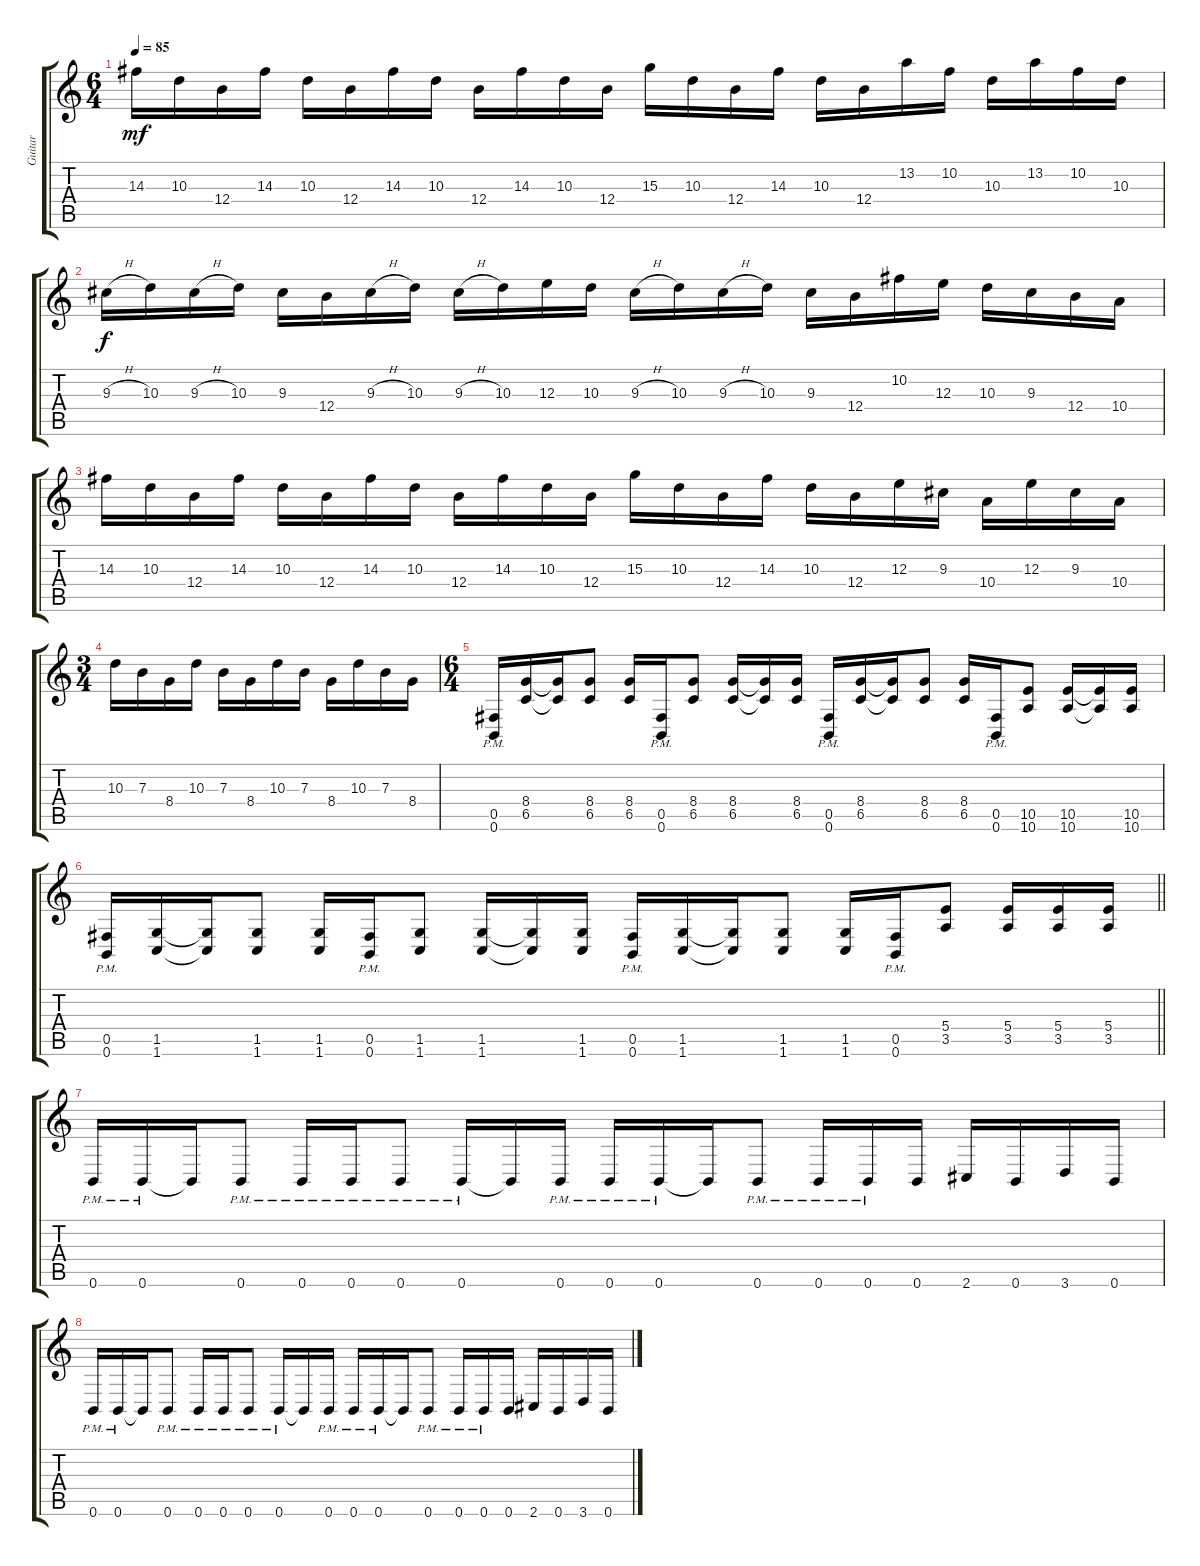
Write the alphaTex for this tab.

\track ("Guitar" "Guitar") {instrument overdrivenguitar}
\staff {score tabs}
\tuning (Db4 Ab3 E3 B2 Gb2 B1) {hide}
\ts (6 4)
\tempo 85
\clef g2
\ks c
14.3.16{dy mf} 10.3.16 12.4.16 14.3.16 10.3.16 12.4.16 14.3.16 10.3.16 12.4.16 14.3.16 10.3.16 12.4.16 15.3.16 10.3.16 12.4.16 14.3.16 10.3.16 12.4.16 13.2.16 10.2.16 10.3.16 13.2.16 10.2.16 10.3.16 |
9.3{h}.16{dy f} 10.3.16 9.3{h}.16 10.3.16 9.3.16 12.4.16 9.3{h}.16 10.3.16 9.3{h}.16 10.3.16 12.3.16 10.3.16 9.3{h}.16 10.3.16 9.3{h}.16 10.3.16 9.3.16 12.4.16 10.2.16 12.3.16 10.3.16 9.3.16 12.4.16 10.4.16 |
14.3.16 10.3.16 12.4.16 14.3.16 10.3.16 12.4.16 14.3.16 10.3.16 12.4.16 14.3.16 10.3.16 12.4.16 15.3.16 10.3.16 12.4.16 14.3.16 10.3.16 12.4.16 12.3.16 9.3.16 10.4.16 12.3.16 9.3.16 10.4.16 |
\ts (3 4)
10.3.16 7.3.16 8.4.16 10.3.16 7.3.16 8.4.16 10.3.16 7.3.16 8.4.16 10.3.16 7.3.16 8.4.16 |
\ts (6 4)
(0.5{pm} 0.6{pm}).16 (8.4 6.5).16 (8.4{t} 6.5{t}).16 (8.4 6.5).8 (8.4 6.5).16 (0.5{pm} 0.6{pm}).16 (8.4 6.5).8 (8.4 6.5).16 (8.4{t} 6.5{t}).16 (8.4 6.5).16 (0.5{pm} 0.6{pm}).16 (8.4 6.5).16 (8.4{t} 6.5{t}).16 (8.4 6.5).8 (8.4 6.5).16 (0.5{pm} 0.6{pm}).16 (10.5 10.6).8 (10.5 10.6).16 (10.5{t} 10.6{t}).16 (10.5 10.6).16 |
\barLineRight lightlight
(0.5{pm} 0.6{pm}).16 (1.5 1.6).16 (1.5{t} 1.6{t}).16 (1.5 1.6).8 (1.5 1.6).16 (0.5{pm} 0.6{pm}).16 (1.5 1.6).8 (1.5 1.6).16 (1.5{t} 1.6{t}).16 (1.5 1.6).16 (0.5{pm} 0.6{pm}).16 (1.5 1.6).16 (1.5{t} 1.6{t}).16 (1.5 1.6).8 (1.5 1.6).16 (0.5{pm} 0.6{pm}).16 (5.4 3.5).8 (5.4 3.5).16 (5.4 3.5).16 (5.4 3.5).16 |
\section ("" "")
0.6{pm}.16 0.6{pm}.16 0.6{t}.16 0.6{pm}.8 0.6{pm}.16 0.6{pm}.16 0.6{pm}.8 0.6{pm}.16 0.6{t}.16 0.6{pm}.16 0.6{pm}.16 0.6{pm}.16 0.6{t}.16 0.6{pm}.8 0.6{pm}.16 0.6{pm}.16 0.6.16 2.6.16 0.6.16 3.6.16 0.6.16 |
0.6{pm}.16 0.6{pm}.16 0.6{t}.16 0.6{pm}.8 0.6{pm}.16 0.6{pm}.16 0.6{pm}.8 0.6{pm}.16 0.6{t}.16 0.6{pm}.16 0.6{pm}.16 0.6{pm}.16 0.6{t}.16 0.6{pm}.8 0.6{pm}.16 0.6{pm}.16 0.6.16 2.6.16 0.6.16 3.6.16 0.6.16
